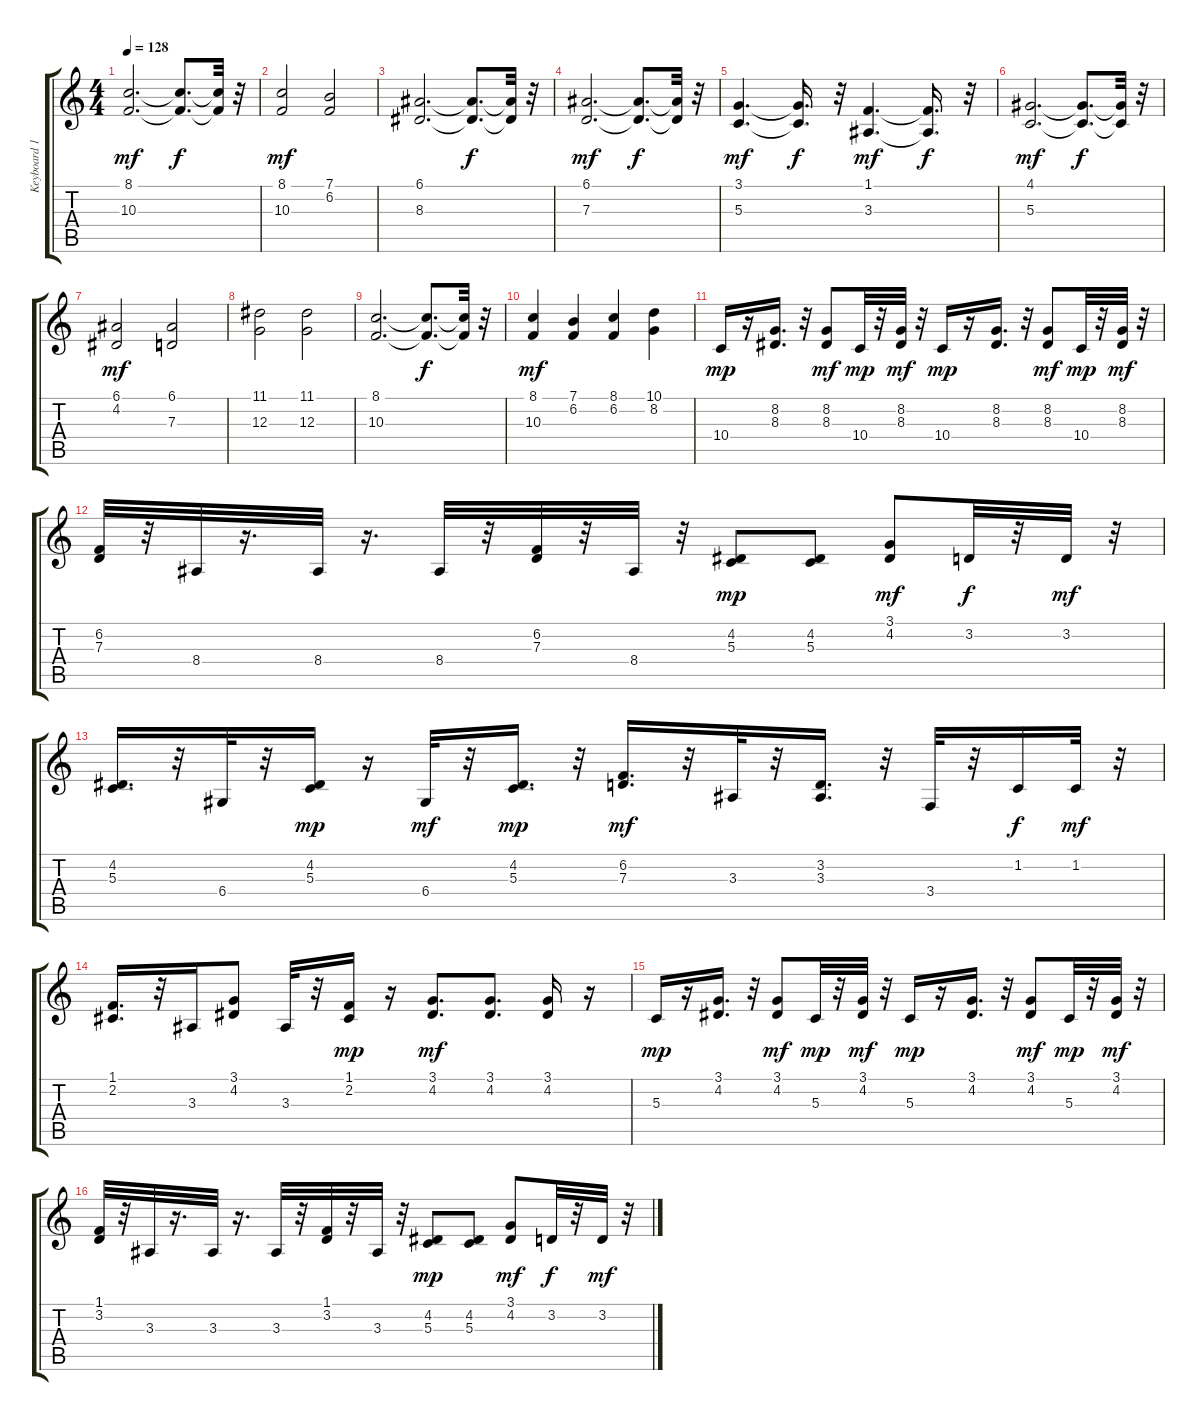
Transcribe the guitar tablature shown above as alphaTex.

\track ("Keyboard 1" "Keyboard 1") {instrument brightacousticpiano}
\staff {score tabs}
\tuning (E4 B3 G3 D3 A2 E2) {hide}
\ts (4 4)
\tempo 128
\clef g2
\ks c
(8.1 10.3).2{d dy mf} (8.1{t} 10.3{t}).8{d dy f} (8.1{t} 10.3{t}).32 r.32 |
(8.1 10.3).2{dy mf} (7.1 6.2).2 |
(6.1 8.3).2{d} (6.1{t} 8.3{t}).8{d dy f} (6.1{t} 8.3{t}).32 r.32 |
(6.1 7.3).2{d dy mf} (6.1{t} 7.3{t}).8{d dy f} (6.1{t} 7.3{t}).32 r.32 |
(3.1 5.3).4{d dy mf} (3.1{t} 5.3{t}).16{d dy f} r.32 (1.1 3.3).4{d dy mf} (1.1{t} 3.3{t}).16{d dy f} r.32 |
(4.1 5.3).2{d dy mf} (4.1{t} 5.3{t}).8{d dy f} (4.1{t} 5.3{t}).32 r.32 |
(6.1 4.2).2{dy mf} (6.1 7.3).2 |
(11.1 12.3).2 (11.1 12.3).2 |
(8.1 10.3).2{d} (8.1{t} 10.3{t}).8{d dy f} (8.1{t} 10.3{t}).32 r.32 |
(8.1 10.3).4{dy mf} (7.1 6.2).4 (8.1 6.2).4 (10.1 8.2).4 |
10.4.16{dy mp} r.16 (8.2 8.3).16{d} r.32 (8.2 8.3).8{dy mf} 10.4.32{dy mp} r.32 (8.2 8.3).32{dy mf} r.32 10.4.16{dy mp} r.16 (8.2 8.3).16{d} r.32 (8.2 8.3).8{dy mf} 10.4.32{dy mp} r.32 (8.2 8.3).32{dy mf} r.32 |
(6.2 7.3).32 r.32 8.4.32 r.16{d} 8.4.32 r.16{d} 8.4.32 r.32 (6.2 7.3).32 r.32 8.4.32 r.32 (4.2 5.3).8{dy mp} (4.2 5.3).8 (3.1 4.2).8{dy mf} 3.2.32{dy f} r.32 3.2.32{dy mf} r.32 |
(4.2 5.3).16{d} r.32 6.4.32 r.32 (4.2 5.3).16{dy mp} r.16 6.4.32{dy mf} r.32 (4.2 5.3).16{d dy mp} r.32 (6.2 7.3).16{d dy mf} r.32 3.3.32 r.32 (3.2 3.3).16{d} r.32 3.4.32 r.32 1.2.16{dy f} 1.2.32{dy mf} r.32 |
(1.1 2.2).16{d} r.32 3.3.16 (3.1 4.2).8 3.3.32 r.32 (1.1 2.2).16{dy mp} r.16 (3.1 4.2).8{d dy mf} (3.1 4.2).8{d} (3.1 4.2).16 r.16 |
5.3.16{dy mp} r.16 (3.1 4.2).16{d} r.32 (3.1 4.2).8{dy mf} 5.3.32{dy mp} r.32 (3.1 4.2).32{dy mf} r.32 5.3.16{dy mp} r.16 (3.1 4.2).16{d} r.32 (3.1 4.2).8{dy mf} 5.3.32{dy mp} r.32 (3.1 4.2).32{dy mf} r.32 |
(1.1 3.2).32 r.32 3.3.32 r.16{d} 3.3.32 r.16{d} 3.3.32 r.32 (1.1 3.2).32 r.32 3.3.32 r.32 (4.2 5.3).8{dy mp} (4.2 5.3).8 (3.1 4.2).8{dy mf} 3.2.32{dy f} r.32 3.2.32{dy mf} r.32
